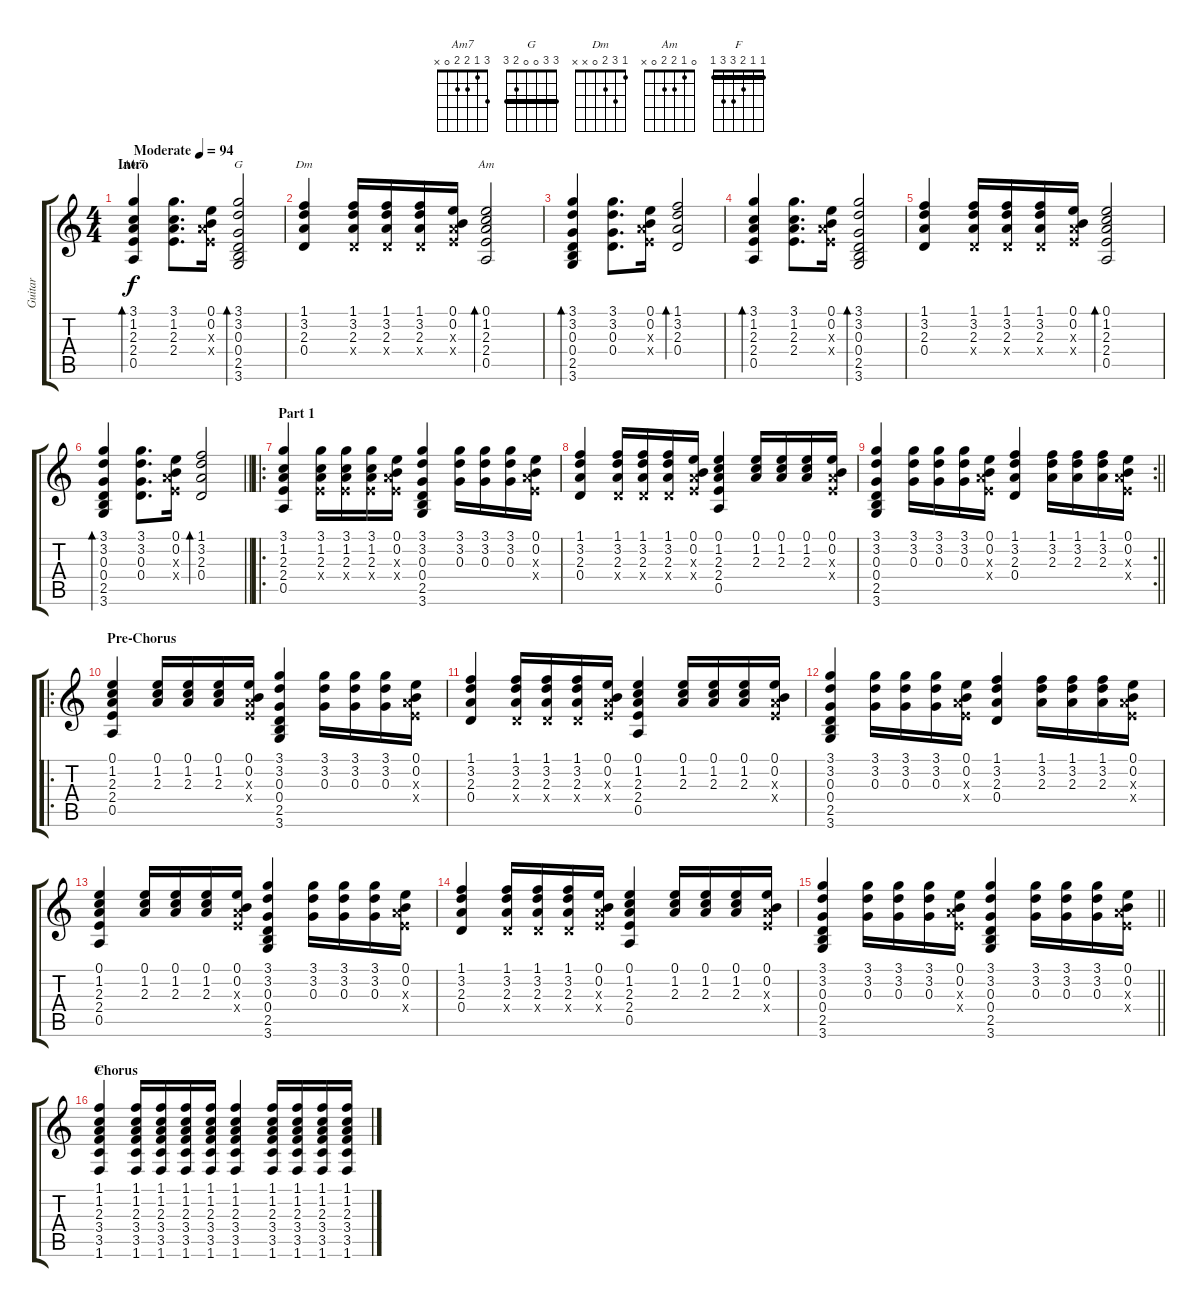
\track ("Guitar" "Guitar") {instrument acousticguitarsteel}
\staff {score tabs}
\tuning (E4 B3 G3 D3 A2 E2) {hide}
\chord ("Am7" 3 1 2 2 0 x)
\chord ("G" 3 3 0 0 2 3) {barre 3}
\chord ("Dm" 1 3 2 0 x x)
\chord ("Am" 0 1 2 2 0 x)
\chord ("F" 1 1 2 3 3 1) {barre 1}
\ts (4 4)
\section ("" "Intro")
\tempo (94 "Moderate")
\clef g2
\ks c
(3.1 1.2 2.3 2.4 0.5).4{bd 120 ch "Am7" dy f instrument acousticguitarsteel} (3.1 1.2 2.3 2.4).8{d} (0.1 0.2 2.3{x} 2.4{x}).16 (3.1 3.2 0.3 0.4 2.5 3.6).2{bd 60 ch "G"} |
(1.1 3.2 2.3 0.4).4{ch "Dm"} (1.1 3.2 2.3 0.4{x}).16 (1.1 3.2 2.3 0.4{x}).16 (1.1 3.2 2.3 0.4{x}).16 (0.1 0.2 2.3{x} 2.4{x}).16 (0.1 1.2 2.3 2.4 0.5).2{bd 60 ch "Am"} |
(3.1 3.2 0.3 0.4 2.5 3.6).4{bd 120} (3.1 3.2 0.3 0.4).8{d} (0.1 0.2 2.3{x} 2.4{x}).16 (1.1 3.2 2.3 0.4).2{bd 60} |
(3.1 1.2 2.3 2.4 0.5).4{bd 120} (3.1 1.2 2.3 2.4).8{d} (0.1 0.2 2.3{x} 2.4{x}).16 (3.1 3.2 0.3 0.4 2.5 3.6).2{bd 60} |
(1.1 3.2 2.3 0.4).4 (1.1 3.2 2.3 0.4{x}).16 (1.1 3.2 2.3 0.4{x}).16 (1.1 3.2 2.3 0.4{x}).16 (0.1 0.2 2.3{x} 2.4{x}).16 (0.1 1.2 2.3 2.4 0.5).2{bd 60} |
\barLineRight lightlight
(3.1 3.2 0.3 0.4 2.5 3.6).4{bd 120} (3.1 3.2 0.3 0.4).8{d} (0.1 0.2 2.3{x} 2.4{x}).16 (1.1 3.2 2.3 0.4).2{bd 60} |
\ro
\section ("" "Part 1")
(3.1 1.2 2.3 2.4 0.5).4 (3.1 1.2 2.3 2.4{x}).16{beam merge} (3.1 1.2 2.3 2.4{x}).16{beam merge} (3.1 1.2 2.3 2.4{x}).16{beam merge} (0.1 0.2 2.3{x} 2.4{x}).16 (3.1 3.2 0.3 0.4 2.5 3.6).4 (3.1 3.2 0.3).16 (3.1 3.2 0.3).16 (3.1 3.2 0.3).16 (0.1 0.2 2.3{x} 2.4{x}).16 |
(1.1 3.2 2.3 0.4).4 (1.1 3.2 2.3 0.4{x}).16 (1.1 3.2 2.3 0.4{x}).16 (1.1 3.2 2.3 0.4{x}).16 (0.1 0.2 2.3{x} 2.4{x}).16 (0.1 1.2 2.3 2.4 0.5).4 (0.1 1.2 2.3).16 (0.1 1.2 2.3).16 (0.1 1.2 2.3).16 (0.1 0.2 2.3{x} 2.4{x}).16 |
\rc 2
\barLineRight lightlight
(3.1 3.2 0.3 0.4 2.5 3.6).4 (3.1 3.2 0.3).16 (3.1 3.2 0.3).16 (3.1 3.2 0.3).16 (0.1 0.2 2.3{x} 2.4{x}).16 (1.1 3.2 2.3 0.4).4 (1.1 3.2 2.3).16 (1.1 3.2 2.3).16 (1.1 3.2 2.3).16 (0.1 0.2 2.3{x} 2.4{x}).16 |
\ro
\section ("" "Pre-Chorus")
(0.1 1.2 2.3 2.4 0.5).4 (0.1 1.2 2.3).16 (0.1 1.2 2.3).16 (0.1 1.2 2.3).16 (0.1 0.2 2.3{x} 2.4{x}).16 (3.1 3.2 0.3 0.4 2.5 3.6).4 (3.1 3.2 0.3).16 (3.1 3.2 0.3).16 (3.1 3.2 0.3).16 (0.1 0.2 2.3{x} 2.4{x}).16 |
(1.1 3.2 2.3 0.4).4 (1.1 3.2 2.3 0.4{x}).16 (1.1 3.2 2.3 0.4{x}).16 (1.1 3.2 2.3 0.4{x}).16 (0.1 0.2 2.3{x} 2.4{x}).16 (0.1 1.2 2.3 2.4 0.5).4 (0.1 1.2 2.3).16 (0.1 1.2 2.3).16 (0.1 1.2 2.3).16 (0.1 0.2 2.3{x} 2.4{x}).16 |
(3.1 3.2 0.3 0.4 2.5 3.6).4 (3.1 3.2 0.3).16 (3.1 3.2 0.3).16 (3.1 3.2 0.3).16 (0.1 0.2 2.3{x} 2.4{x}).16 (1.1 3.2 2.3 0.4).4 (1.1 3.2 2.3).16 (1.1 3.2 2.3).16 (1.1 3.2 2.3).16 (0.1 0.2 2.3{x} 2.4{x}).16 |
(0.1 1.2 2.3 2.4 0.5).4 (0.1 1.2 2.3).16 (0.1 1.2 2.3).16 (0.1 1.2 2.3).16 (0.1 0.2 2.3{x} 2.4{x}).16 (3.1 3.2 0.3 0.4 2.5 3.6).4 (3.1 3.2 0.3).16 (3.1 3.2 0.3).16 (3.1 3.2 0.3).16 (0.1 0.2 2.3{x} 2.4{x}).16 |
(1.1 3.2 2.3 0.4).4 (1.1 3.2 2.3 0.4{x}).16 (1.1 3.2 2.3 0.4{x}).16 (1.1 3.2 2.3 0.4{x}).16 (0.1 0.2 2.3{x} 2.4{x}).16 (0.1 1.2 2.3 2.4 0.5).4 (0.1 1.2 2.3).16 (0.1 1.2 2.3).16 (0.1 1.2 2.3).16 (0.1 0.2 2.3{x} 2.4{x}).16 |
\barLineRight lightlight
(3.1 3.2 0.3 0.4 2.5 3.6).4 (3.1 3.2 0.3).16 (3.1 3.2 0.3).16 (3.1 3.2 0.3).16 (0.1 0.2 2.3{x} 2.4{x}).16 (3.1 3.2 0.3 0.4 2.5 3.6).4 (3.1 3.2 0.3).16 (3.1 3.2 0.3).16 (3.1 3.2 0.3).16 (0.1 0.2 2.3{x} 2.4{x}).16 |
\section ("" "Chorus")
(1.1 1.2 2.3 3.4 3.5 1.6).4{ch "F"} (1.1 1.2 2.3 3.4 3.5 1.6).16 (1.1 1.2 2.3 3.4 3.5 1.6).16 (1.1 1.2 2.3 3.4 3.5 1.6).16 (1.1 1.2 2.3 3.4 3.5 1.6).16 (1.1 1.2 2.3 3.4 3.5 1.6).4 (1.1 1.2 2.3 3.4 3.5 1.6).16 (1.1 1.2 2.3 3.4 3.5 1.6).16 (1.1 1.2 2.3 3.4 3.5 1.6).16 (1.1 1.2 2.3 3.4 3.5 1.6).16
